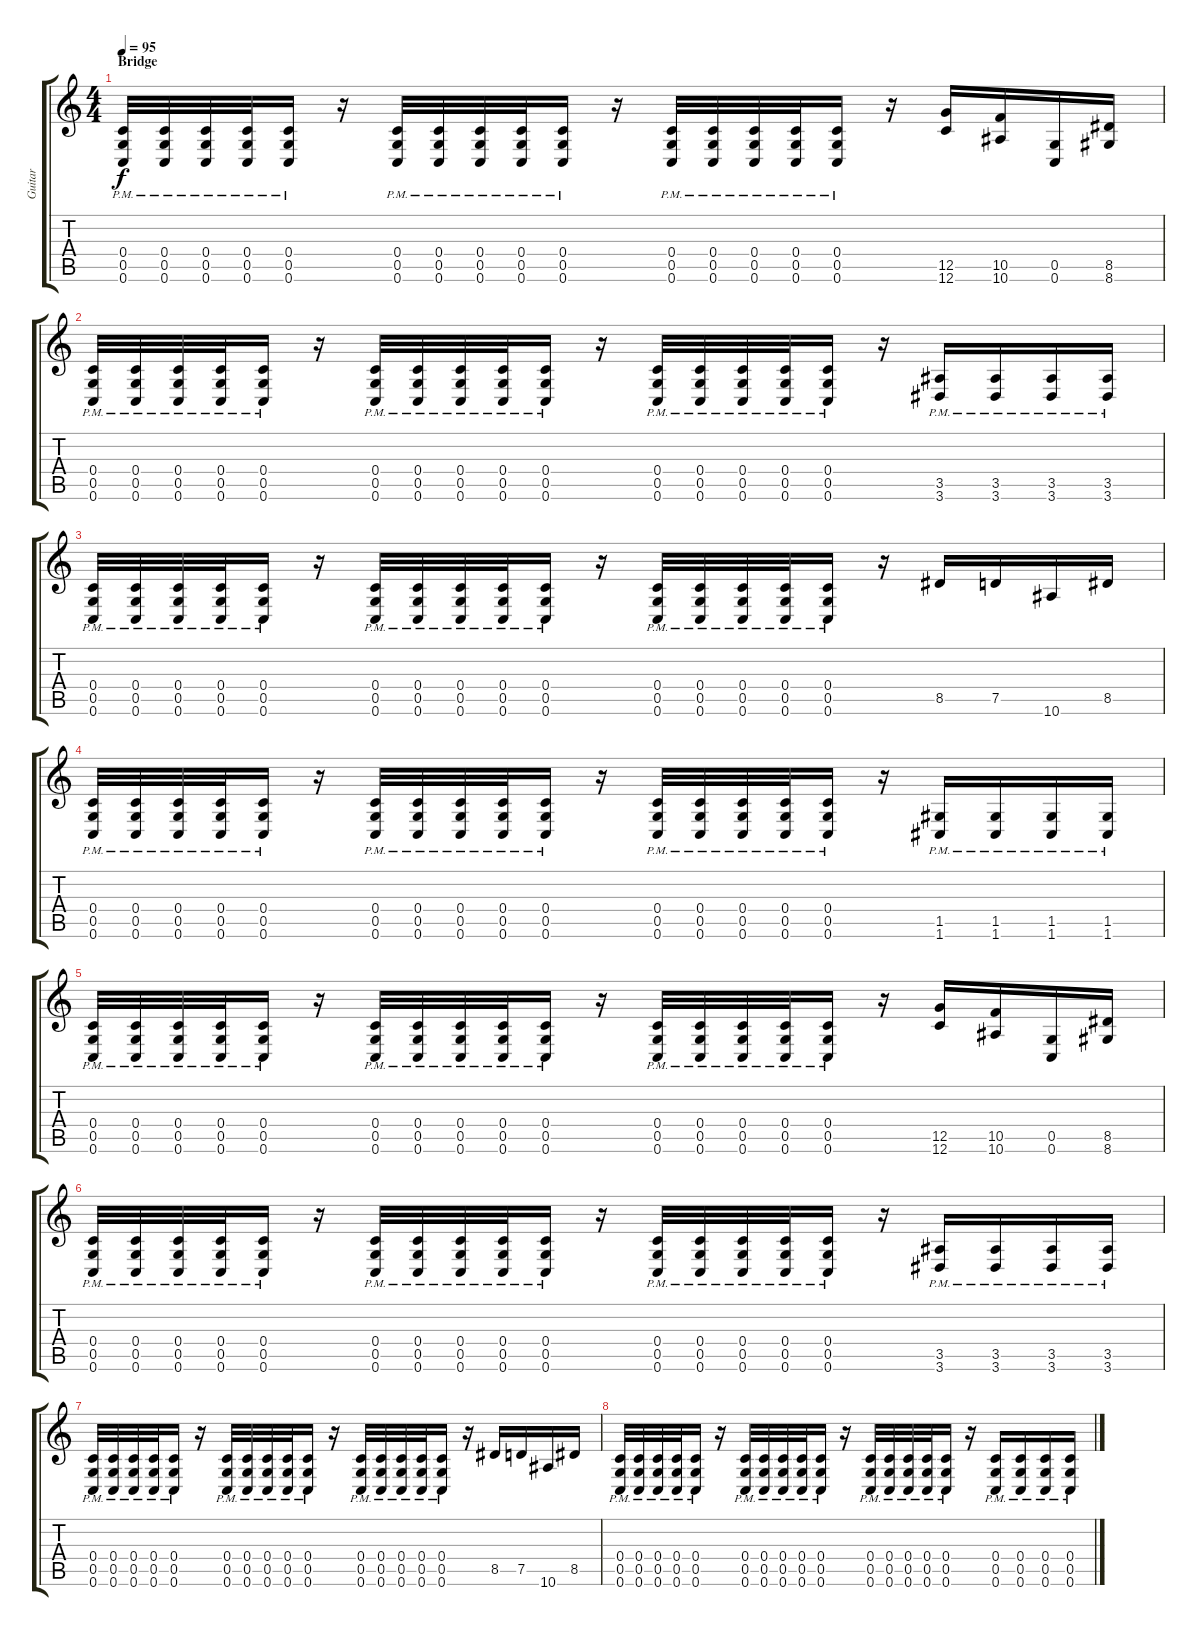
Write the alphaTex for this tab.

\track ("Guitar" "Guitar") {instrument distortionguitar}
\staff {score tabs}
\tuning (D4 A3 F3 C3 G2 C2) {hide}
\ts (4 4)
\section ("" "Bridge")
\tempo 95
\clef g2
\ks c
(0.4{pm} 0.5{pm} 0.6{pm}).32{dy f} (0.4{pm} 0.5{pm} 0.6{pm}).32 (0.4{pm} 0.5{pm} 0.6{pm}).32 (0.4{pm} 0.5{pm} 0.6{pm}).32 (0.4{pm} 0.5{pm} 0.6{pm}).16 r.16 (0.4{pm} 0.5{pm} 0.6{pm}).32 (0.4{pm} 0.5{pm} 0.6{pm}).32 (0.4{pm} 0.5{pm} 0.6{pm}).32 (0.4{pm} 0.5{pm} 0.6{pm}).32 (0.4{pm} 0.5{pm} 0.6{pm}).16 r.16 (0.4{pm} 0.5{pm} 0.6{pm}).32 (0.4{pm} 0.5{pm} 0.6{pm}).32 (0.4{pm} 0.5{pm} 0.6{pm}).32 (0.4{pm} 0.5{pm} 0.6{pm}).32 (0.4{pm} 0.5{pm} 0.6{pm}).16 r.16 (12.5 12.6).16 (10.5 10.6).16 (0.5 0.6).16 (8.5 8.6).16 |
(0.4{pm} 0.5{pm} 0.6{pm}).32 (0.4{pm} 0.5{pm} 0.6{pm}).32 (0.4{pm} 0.5{pm} 0.6{pm}).32 (0.4{pm} 0.5{pm} 0.6{pm}).32 (0.4{pm} 0.5{pm} 0.6{pm}).16 r.16 (0.4{pm} 0.5{pm} 0.6{pm}).32 (0.4{pm} 0.5{pm} 0.6{pm}).32 (0.4{pm} 0.5{pm} 0.6{pm}).32 (0.4{pm} 0.5{pm} 0.6{pm}).32 (0.4{pm} 0.5{pm} 0.6{pm}).16 r.16 (0.4{pm} 0.5{pm} 0.6{pm}).32 (0.4{pm} 0.5{pm} 0.6{pm}).32 (0.4{pm} 0.5{pm} 0.6{pm}).32 (0.4{pm} 0.5{pm} 0.6{pm}).32 (0.4{pm} 0.5{pm} 0.6{pm}).16 r.16 (3.5{pm} 3.6{pm}).16 (3.5{pm} 3.6{pm}).16 (3.5{pm} 3.6{pm}).16 (3.5{pm} 3.6{pm}).16 |
(0.4{pm} 0.5{pm} 0.6{pm}).32 (0.4{pm} 0.5{pm} 0.6{pm}).32 (0.4{pm} 0.5{pm} 0.6{pm}).32 (0.4{pm} 0.5{pm} 0.6{pm}).32 (0.4{pm} 0.5{pm} 0.6{pm}).16 r.16 (0.4{pm} 0.5{pm} 0.6{pm}).32 (0.4{pm} 0.5{pm} 0.6{pm}).32 (0.4{pm} 0.5{pm} 0.6{pm}).32 (0.4{pm} 0.5{pm} 0.6{pm}).32 (0.4{pm} 0.5{pm} 0.6{pm}).16 r.16 (0.4{pm} 0.5{pm} 0.6{pm}).32 (0.4{pm} 0.5{pm} 0.6{pm}).32 (0.4{pm} 0.5{pm} 0.6{pm}).32 (0.4{pm} 0.5{pm} 0.6{pm}).32 (0.4{pm} 0.5{pm} 0.6{pm}).16 r.16 8.5.16 7.5.16 10.6.16 8.5.16 |
(0.4{pm} 0.5{pm} 0.6{pm}).32 (0.4{pm} 0.5{pm} 0.6{pm}).32 (0.4{pm} 0.5{pm} 0.6{pm}).32 (0.4{pm} 0.5{pm} 0.6{pm}).32 (0.4{pm} 0.5{pm} 0.6{pm}).16 r.16 (0.4{pm} 0.5{pm} 0.6{pm}).32 (0.4{pm} 0.5{pm} 0.6{pm}).32 (0.4{pm} 0.5{pm} 0.6{pm}).32 (0.4{pm} 0.5{pm} 0.6{pm}).32 (0.4{pm} 0.5{pm} 0.6{pm}).16 r.16 (0.4{pm} 0.5{pm} 0.6{pm}).32 (0.4{pm} 0.5{pm} 0.6{pm}).32 (0.4{pm} 0.5{pm} 0.6{pm}).32 (0.4{pm} 0.5{pm} 0.6{pm}).32 (0.4{pm} 0.5{pm} 0.6{pm}).16 r.16 (1.5{pm} 1.6{pm}).16 (1.5{pm} 1.6{pm}).16 (1.5{pm} 1.6{pm}).16 (1.5{pm} 1.6{pm}).16 |
(0.4{pm} 0.5{pm} 0.6{pm}).32 (0.4{pm} 0.5{pm} 0.6{pm}).32 (0.4{pm} 0.5{pm} 0.6{pm}).32 (0.4{pm} 0.5{pm} 0.6{pm}).32 (0.4{pm} 0.5{pm} 0.6{pm}).16 r.16 (0.4{pm} 0.5{pm} 0.6{pm}).32 (0.4{pm} 0.5{pm} 0.6{pm}).32 (0.4{pm} 0.5{pm} 0.6{pm}).32 (0.4{pm} 0.5{pm} 0.6{pm}).32 (0.4{pm} 0.5{pm} 0.6{pm}).16 r.16 (0.4{pm} 0.5{pm} 0.6{pm}).32 (0.4{pm} 0.5{pm} 0.6{pm}).32 (0.4{pm} 0.5{pm} 0.6{pm}).32 (0.4{pm} 0.5{pm} 0.6{pm}).32 (0.4{pm} 0.5{pm} 0.6{pm}).16 r.16 (12.5 12.6).16 (10.5 10.6).16 (0.5 0.6).16 (8.5 8.6).16 |
(0.4{pm} 0.5{pm} 0.6{pm}).32 (0.4{pm} 0.5{pm} 0.6{pm}).32 (0.4{pm} 0.5{pm} 0.6{pm}).32 (0.4{pm} 0.5{pm} 0.6{pm}).32 (0.4{pm} 0.5{pm} 0.6{pm}).16 r.16 (0.4{pm} 0.5{pm} 0.6{pm}).32 (0.4{pm} 0.5{pm} 0.6{pm}).32 (0.4{pm} 0.5{pm} 0.6{pm}).32 (0.4{pm} 0.5{pm} 0.6{pm}).32 (0.4{pm} 0.5{pm} 0.6{pm}).16 r.16 (0.4{pm} 0.5{pm} 0.6{pm}).32 (0.4{pm} 0.5{pm} 0.6{pm}).32 (0.4{pm} 0.5{pm} 0.6{pm}).32 (0.4{pm} 0.5{pm} 0.6{pm}).32 (0.4{pm} 0.5{pm} 0.6{pm}).16 r.16 (3.5{pm} 3.6{pm}).16 (3.5{pm} 3.6{pm}).16 (3.5{pm} 3.6{pm}).16 (3.5{pm} 3.6{pm}).16 |
(0.4{pm} 0.5{pm} 0.6{pm}).32 (0.4{pm} 0.5{pm} 0.6{pm}).32 (0.4{pm} 0.5{pm} 0.6{pm}).32 (0.4{pm} 0.5{pm} 0.6{pm}).32 (0.4{pm} 0.5{pm} 0.6{pm}).16 r.16 (0.4{pm} 0.5{pm} 0.6{pm}).32 (0.4{pm} 0.5{pm} 0.6{pm}).32 (0.4{pm} 0.5{pm} 0.6{pm}).32 (0.4{pm} 0.5{pm} 0.6{pm}).32 (0.4{pm} 0.5{pm} 0.6{pm}).16 r.16 (0.4{pm} 0.5{pm} 0.6{pm}).32 (0.4{pm} 0.5{pm} 0.6{pm}).32 (0.4{pm} 0.5{pm} 0.6{pm}).32 (0.4{pm} 0.5{pm} 0.6{pm}).32 (0.4{pm} 0.5{pm} 0.6{pm}).16 r.16 8.5.16 7.5.16 10.6.16 8.5.16 |
(0.4{pm} 0.5{pm} 0.6{pm}).32 (0.4{pm} 0.5{pm} 0.6{pm}).32 (0.4{pm} 0.5{pm} 0.6{pm}).32 (0.4{pm} 0.5{pm} 0.6{pm}).32 (0.4{pm} 0.5{pm} 0.6{pm}).16 r.16 (0.4{pm} 0.5{pm} 0.6{pm}).32 (0.4{pm} 0.5{pm} 0.6{pm}).32 (0.4{pm} 0.5{pm} 0.6{pm}).32 (0.4{pm} 0.5{pm} 0.6{pm}).32 (0.4{pm} 0.5{pm} 0.6{pm}).16 r.16 (0.4{pm} 0.5{pm} 0.6{pm}).32 (0.4{pm} 0.5{pm} 0.6{pm}).32 (0.4{pm} 0.5{pm} 0.6{pm}).32 (0.4{pm} 0.5{pm} 0.6{pm}).32 (0.4{pm} 0.5{pm} 0.6{pm}).16 r.16 (0.4{pm} 0.5{pm} 0.6{pm}).16 (0.4{pm} 0.5{pm} 0.6{pm}).16 (0.4{pm} 0.5{pm} 0.6{pm}).16 (0.4{pm} 0.5{pm} 0.6{pm}).16
